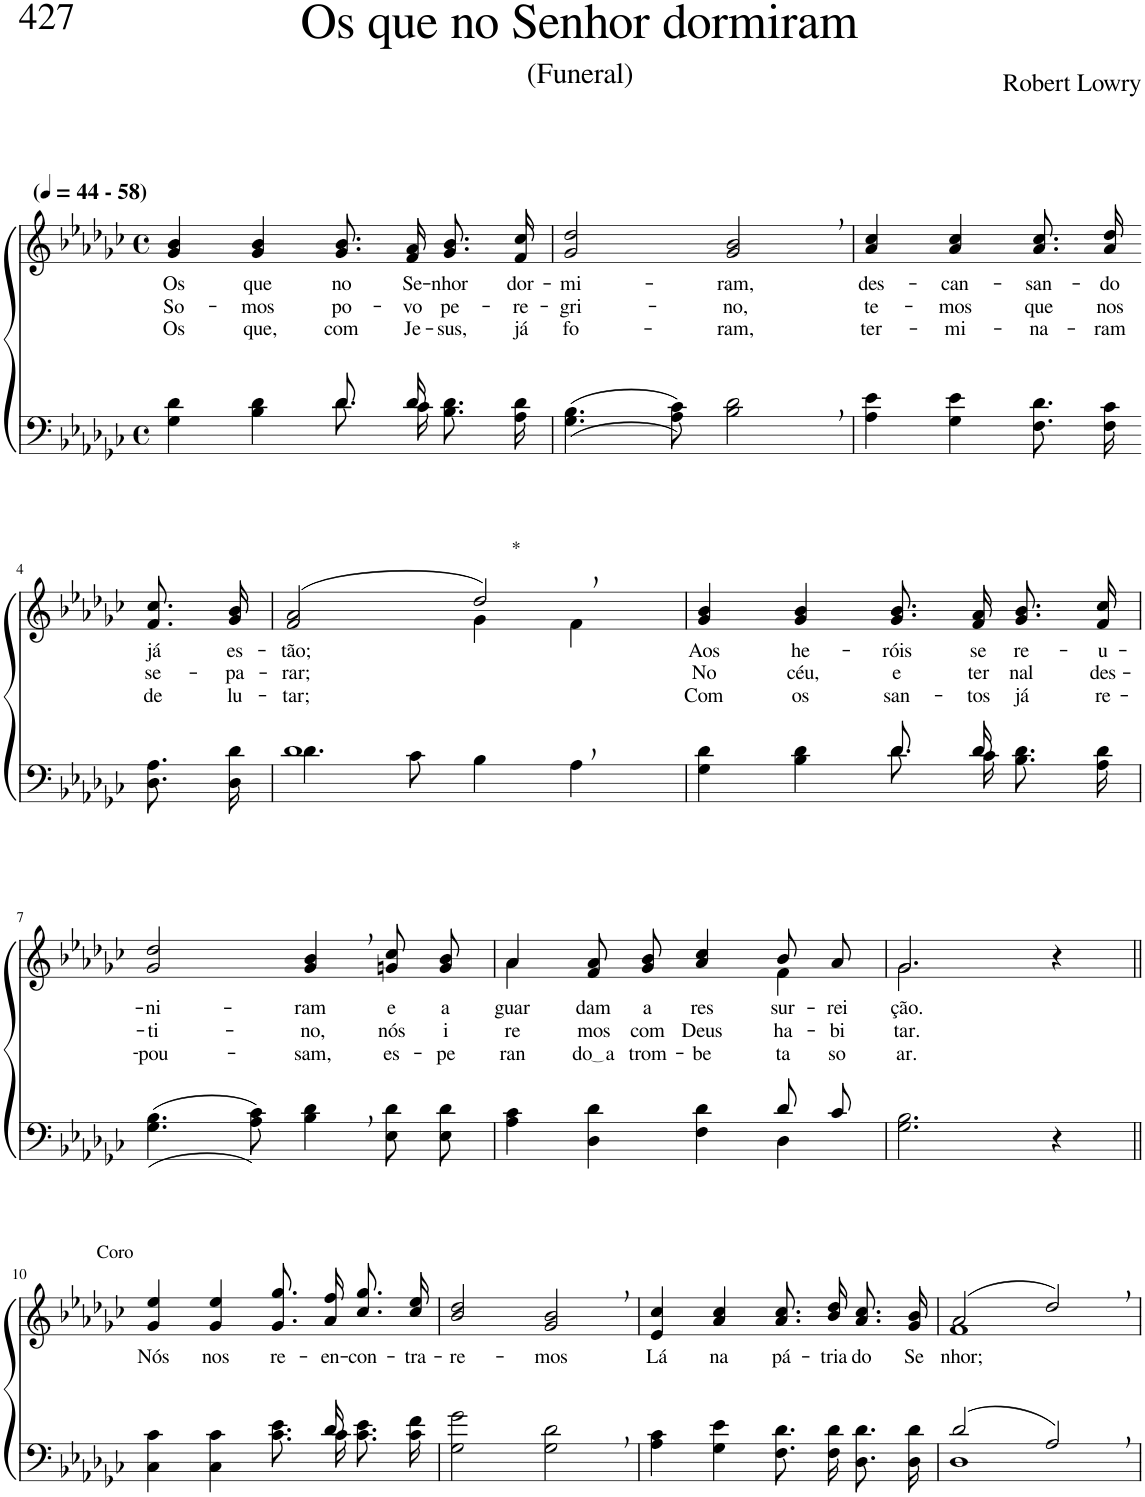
**kern	**kern	**text	**text	**text
*part2	*part1	*part1	*part1	*part1
*staff2	*staff1	*staff1	*staff1	*staff1
*I"Parte III e IV	*I"Parte I e II	*	*	*
*clefF4	*clefG2	*	*	*
*Trd2c3	*Trd2c3	*	*	*
*k[b-e-a-d-g-c-]	*k[b-e-a-d-g-c-]	*	*	*
*M4/4	*M4/4	*	*	*
*met(c)	*met(c)	*	*	*
*MM44	*MM44	*	*	*
=1	=1	=1	=1	=1
*^	*	*	*	*
!	!	!LO:TX:a:B:t=(	!	!	!
!	!	!LO:TX:a:B:t=- 58)	!	!	!
!	!	!	!LO:LY:b	!LO:LY:b	!LO:LY:b
2ryy	4G-\ 4d-\	4g-/ 4b-/	Os	So-	Os
!	!	!	!LO:LY:b	!LO:LY:b	!LO:LY:b
.	4B-\ 4d-\	4g-/ 4b-/	que	-mos	que,
!	!	!	!LO:LY:b	!LO:LY:b	!LO:LY:b
8.d-/L	8.d-\L	8.g-/ 8.b-/L	no	po-	com
!	!	!	!LO:LY:b	!LO:LY:b	!LO:LY:b
16d-/Jk	16c-\Jk	16f/ 16a-/Jk	Se-	-vo	Je-
!	!	!	!LO:LY:b	!LO:LY:b	!LO:LY:b
4ryy	8.B-\ 8.d-\L	8.g-/ 8.b-/L	-nhor	pe-	-sus,
!	!	!	!LO:LY:b	!LO:LY:b	!LO:LY:b
.	16A-\ 16d-\Jk	16f/ 16cc-/Jk	dor-	-re-	já
=2	=2	=2	=2	=2	=2
!	!	!	!LO:LY:b	!LO:LY:b	!LO:LY:b
*v	*v	*	*	*	*
((4.G-\ 4.B-\	2g-/ 2dd-/	-mi-	-gri-	fo-
8A-\ 8c-\))	.	.	.	.
!	!	!LO:LY:b	!LO:LY:b	!LO:LY:b
2B-\, 2d-\,	2g-/, 2b-/,	-ram,	-no,	-ram,
=3	=3	=3	=3	=3
!	!	!LO:LY:b	!LO:LY:b	!LO:LY:b
4A-\ 4e-\	4a-/ 4cc-/	des-	te-	ter-
!	!	!LO:LY:b	!LO:LY:b	!LO:LY:b
4G-\ 4e-\	4a-/ 4cc-/	-can-	-mos	-mi-
!	!	!LO:LY:b	!LO:LY:b	!LO:LY:b
8.F\ 8.d-\L	8.a-\ 8.cc-\L	-san-	que	-na-
!	!	!LO:LY:b	!LO:LY:b	!LO:LY:b
16F\ 16c-\Jk	16a-\ 16dd-\Jk	-do	nos	-ram
!!LO:LB:g=z
=4-	=4-	=4-	=4-	=4-
!	!	!LO:LY:b	!LO:LY:b	!LO:LY:b
8.D-\ 8.A-\L	8.f/ 8.cc-/L	já	se-	de
!	!	!LO:LY:b	!LO:LY:b	!LO:LY:b
16D-\ 16d-\Jk	16g-/ 16b-/Jk	es-	-pa-	lu-
=5	=5	=5	=5	=5
*^	*	*	*	*
!	!	!	!LO:LY:b	!LO:LY:b	!LO:LY:b
*	*	*^	*	*	*
1d-,	4.d-\	(2f/ 2a-/	2ryy	-tão;	-rar;	-tar;
.	8c-\	.	.	.	.	.
!	!	!LO:TX:a:t=*	!	!	!	!
.	4B-\	2dd-,/)	4g-\	.	.	.
.	4A-\	.	4f\	.	.	.
=6	=6	=6	=6	=6	=6	=6
!	!	!	!	!LO:LY:b	!LO:LY:b	!LO:LY:b
*	*	*v	*v	*	*	*
2ryy	4G-\ 4d-\	4g-/ 4b-/	Aos	No	Com
!	!	!	!LO:LY:b	!LO:LY:b	!LO:LY:b
.	4B-\ 4d-\	4g-/ 4b-/	he-	céu,	os
!	!	!	!LO:LY:b	!LO:LY:b	!LO:LY:b
8.d-/L	8.d-\L	8.g-/ 8.b-/L	-róis	e	san-
!	!	!	!LO:LY:b	!LO:LY:b	!LO:LY:b
16d-/Jk	16c-\Jk	16f/ 16a-/Jk	se	ter	-tos
!	!	!	!LO:LY:b	!LO:LY:b	!LO:LY:b
4ryy	8.B-\ 8.d-\L	8.g-/ 8.b-/L	re-	nal	já
!	!	!	!LO:LY:b	!LO:LY:b	!LO:LY:b
.	16A-\ 16d-\Jk	16f/ 16cc-/Jk	-u-	des-	re-
!!LO:LB:g=z
=7	=7	=7	=7	=7	=7
!	!	!	!LO:LY:b	!LO:LY:b	!LO:LY:b
*v	*v	*	*	*	*
((4.G-\ 4.B-\	2g-/ 2dd-/	-ni-	-ti-	-pou-
8A-\ 8c-\))	.	.	.	.
!	!	!LO:LY:b	!LO:LY:b	!LO:LY:b
4B-\, 4d-\,	4g-/, 4b-/,	-ram	-no,	-sam,
!	!	!LO:LY:b	!LO:LY:b	!LO:LY:b
8E-\ 8d-\L	8gn/ 8cc-/L	e	nós	es-
!	!	!LO:LY:b	!LO:LY:b	!LO:LY:b
8E-\ 8d-\J	8g/ 8b-/J	a-	i-	-pe-
=8	=8	=8	=8	=8
*^	*^	*	*	*
!	!	!	!	!LO:LY:b	!LO:LY:b	!LO:LY:b
2.ryy	4A-\ 4c-\	4a-/	4a-\	-guar-	-re-	-ran-
!	!	!	!	!LO:LY:b	!LO:LY:b	!LO:LY:b
.	4D-\ 4d-\	8f/ 8a-/L	2ryy	-dam	-mos	do a
!	!	!	!	!LO:LY:b	!LO:LY:b	!LO:LY:b
.	.	8g-/ 8b-/J	.	a	com	-trom-
!	!	!	!	!LO:LY:b	!LO:LY:b	!LO:LY:b
.	4F\ 4d-\	4a-/ 4cc-/	.	res-	Deus	-be-
!	!	!	!	!LO:LY:b	!LO:LY:b	!LO:LY:b
8d-/L	4D-\	8b-/L	4f\	-sur-	ha-	-ta
!	!	!	!	!LO:LY:b	!LO:LY:b	!LO:LY:b
8c-/J	.	8a-/J	.	-rei-	-bi-	so-
*v	*v	*	*	*	*	*
=9	=9	=9	=9	=9	=9
!	!	!	!LO:LY:b	!LO:LY:b	!LO:LY:b
2.G-\ 2.B-\	2.g-/	2.g-\	-ção.	-tar.	-ar.
4r	4r	4ryy	.	.	.
!!LO:LB:g=z
=10||	=10||	=10||	=10||	=10||	=10||
*^	*	*	*	*	*
!	!	!LO:TX:a:t=Coro	!	!	!	!
!	!	!	!	!LO:LY:b	!	!
*	*	*v	*v	*	*	*
2ryy	4C-\ 4c-\	4g-/ 4ee-/	Nós	.	.
!	!	!	!LO:LY:b	!	!
.	4C-\ 4c-\	4g-/ 4ee-/	nos	.	.
!	!	!	!LO:LY:b	!	!
8.ryy	8.c-\ 8.e-\L	8.g-\ 8.gg-\L	re-	.	.
!	!	!	!LO:LY:b	!	!
16d-/	16c-\Jk	16a-\ 16ff\Jk	-en-	.	.
!	!	!	!LO:LY:b	!	!
4ryy	8.c-\ 8.e-\L	8.cc-\ 8.gg-\L	-con-	.	.
!	!	!	!LO:LY:b	!	!
.	16c-\ 16f\Jk	16cc-\ 16ee-\Jk	-tra-	.	.
=11	=11	=11	=11	=11	=11
!	!	!	!LO:LY:b	!	!
*v	*v	*	*	*	*
2G-\ 2g-\	2b-/ 2dd-/	-re-	.	.
!	!	!LO:LY:b	!	!
2G-\, 2d-\,	2g-/, 2b-/,	-mos	.	.
=12	=12	=12	=12	=12
!	!	!LO:LY:b	!	!
4A-\ 4c-\	4e-/ 4cc-/	Lá	.	.
!	!	!LO:LY:b	!	!
4G-\ 4e-\	4a-/ 4cc-/	na	.	.
!	!	!LO:LY:b	!	!
8.F\ 8.d-\L	8.a-\ 8.cc-\L	pá-	.	.
!	!	!LO:LY:b	!	!
16F\ 16d-\Jk	16b-\ 16dd-\Jk	-tria	.	.
!	!	!LO:LY:b	!	!
8.D-\ 8.d-\L	8.a-/ 8.cc-/L	do	.	.
!	!	!LO:LY:b	!	!
16D-\ 16d-\Jk	16g-/ 16b-/Jk	Se-	.	.
=13	=13	=13	=13	=13
*^	*^	*	*	*
!	!	!	!	!LO:LY:b	!	!
(2d-/	1D-	(2a-/	1f	-nhor;	.	.
2A-,/)	.	2dd-,/)	.	.	.	.
*v	*v	*	*	*	*	*
*	*v	*v	*	*	*
=	=	=	=	=
*-	*-	*-	*-	*-
